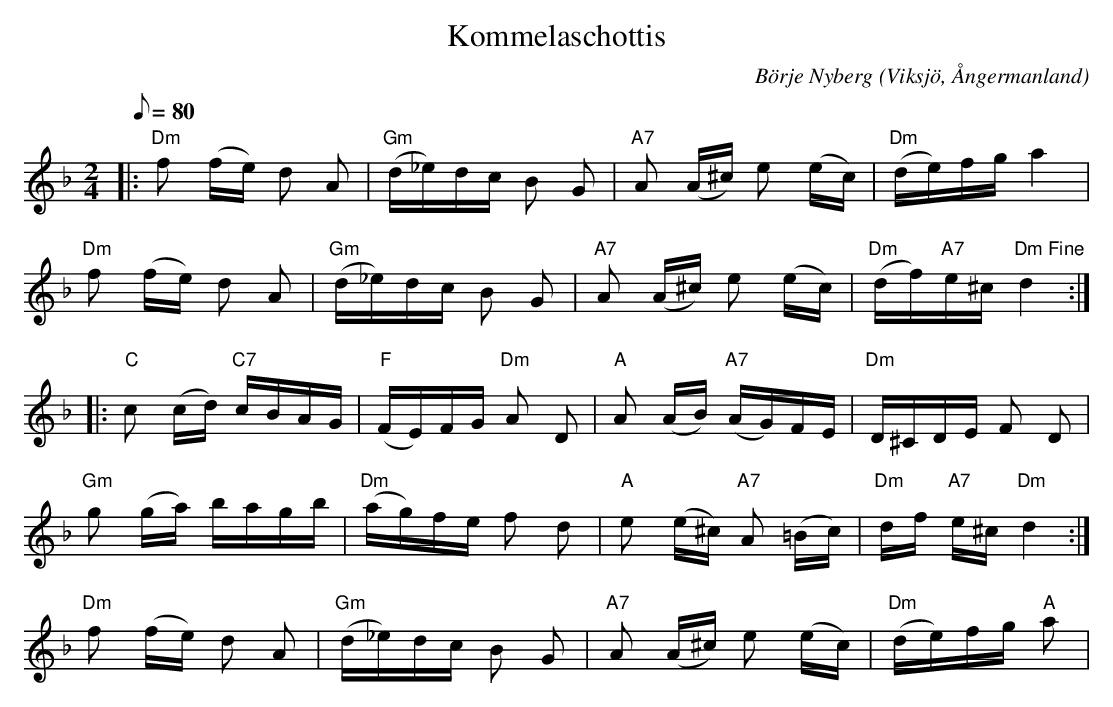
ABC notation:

X:1
T:Kommelaschottis
C:Börje Nyberg
O:Viksjö, Ångermanland
M:2/4
L:1/8
Q:80
K:Dm
|: "Dm"f (f/2e/2) d A | "Gm"(d/2_e/2)d/2c/2 B G | "A7"A (A/2^c/2) e (e/2c/2) |"Dm"(d/2e/2)f/2g/2 a2 |
"Dm"f (f/2e/2) d A | "Gm" (d/2_e/2)d/2c/2 B G | "A7"A (A/2^c/2) e (e/2c/2) | "Dm"(d/2f/2)"A7"e/2^c/2 "Dm Fine"d2::
"C"c (c/2d/2) "C7"c/2B/2A/2G/2 | "F"(F/2E/2)F/2G/2 "Dm"A D | "A"A (A/2B/2) "A7"(A/2G/2)F/2E/2 | "Dm"D/2^C/2D/2E/2 F D |
"Gm"g (g/2a/2) b/2a/2g/2b/2 | "Dm"(a/2g/2)f/2e/2 f d | "A"e (e/2^c/2) "A7"A (=B/2c/2) | "Dm"d/2f/2 "A7"e/2^c/2 "Dm"d2:|
"Dm"f (f/2e/2) d A | "Gm"(d/2_e/2)d/2c/2 B G | "A7"A (A/2^c/2) e (e/2c/2) | "Dm"(d/2e/2)f/2g/2 "A"a |
